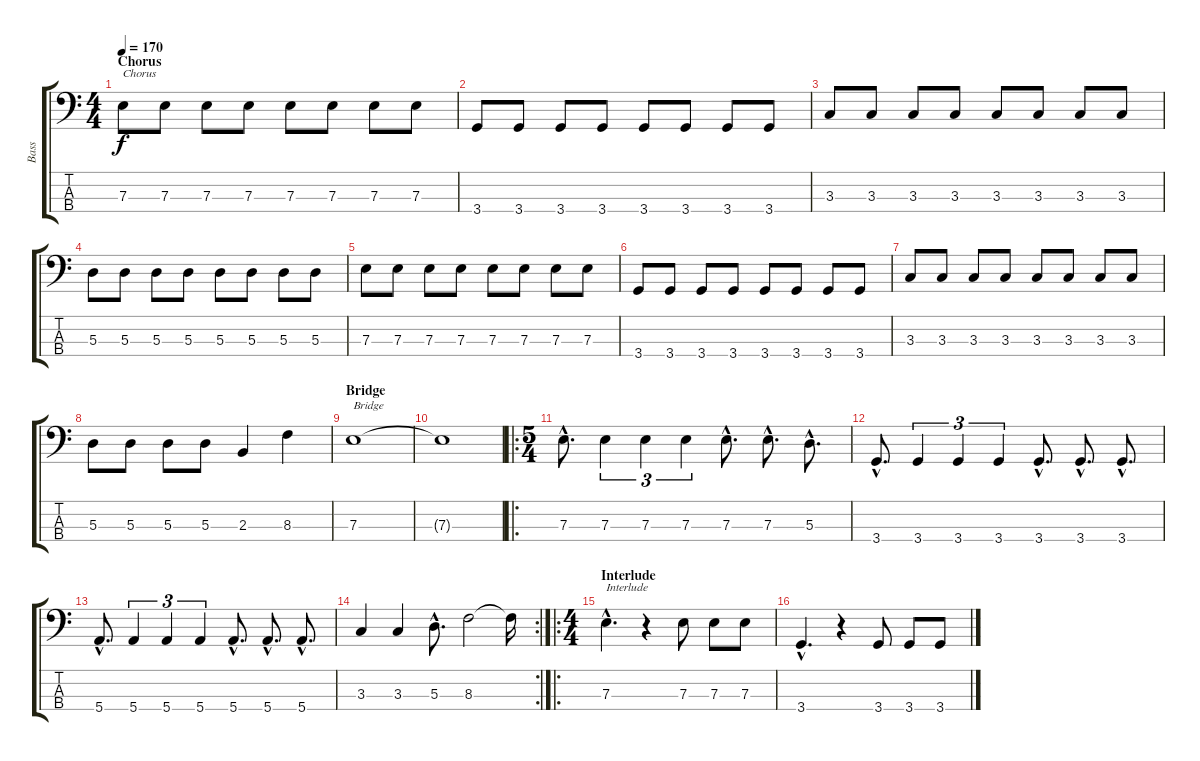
\track ("Bass" "Bass") {instrument electricbasspick}
\staff {score tabs}
\tuning (G2 D2 A1 E1) {hide}
\ts (4 4)
\section ("" "Chorus")
\tempo 170
\clef f4
\ks c
7.3.8{txt "Chorus" dy f} 7.3.8 7.3.8 7.3.8 7.3.8 7.3.8 7.3.8 7.3.8 |
3.4.8 3.4.8 3.4.8 3.4.8 3.4.8 3.4.8 3.4.8 3.4.8 |
3.3.8 3.3.8 3.3.8 3.3.8 3.3.8 3.3.8 3.3.8 3.3.8 |
5.3.8 5.3.8 5.3.8 5.3.8 5.3.8 5.3.8 5.3.8 5.3.8 |
7.3.8 7.3.8 7.3.8 7.3.8 7.3.8 7.3.8 7.3.8 7.3.8 |
3.4.8 3.4.8 3.4.8 3.4.8 3.4.8 3.4.8 3.4.8 3.4.8 |
3.3.8 3.3.8 3.3.8 3.3.8 3.3.8 3.3.8 3.3.8 3.3.8 |
5.3.8 5.3.8 5.3.8 5.3.8 2.3.4 8.3.4 |
\section ("" "Bridge")
7.3.1{txt "Bridge"} |
7.3{t}.1 |
\ro
\ts (5 4)
7.3{hac}.8{d} 7.3.4{tu (3 2)} 7.3.4{tu (3 2)} 7.3.4{tu (3 2)} 7.3{hac}.8{d} 7.3{hac}.8{d} 5.3{hac}.8{d} |
3.4{hac}.8{d} 3.4.4{tu (3 2)} 3.4.4{tu (3 2)} 3.4.4{tu (3 2)} 3.4{hac}.8{d} 3.4{hac}.8{d} 3.4{hac}.8{d} |
5.4{hac}.8{d} 5.4.4{tu (3 2)} 5.4.4{tu (3 2)} 5.4.4{tu (3 2)} 5.4{hac}.8{d} 5.4{hac}.8{d} 5.4{hac}.8{d} |
\rc 2
3.3.4 3.3.4 5.3{hac}.8{d} 8.3.2 8.3{t}.16 |
\ro
\ts (4 4)
\section ("" "Interlude")
7.3{hac}.4{d txt "Interlude"} r.4 7.3.8 7.3.8 7.3.8 |
3.4{hac}.4{d} r.4 3.4.8 3.4.8 3.4.8
